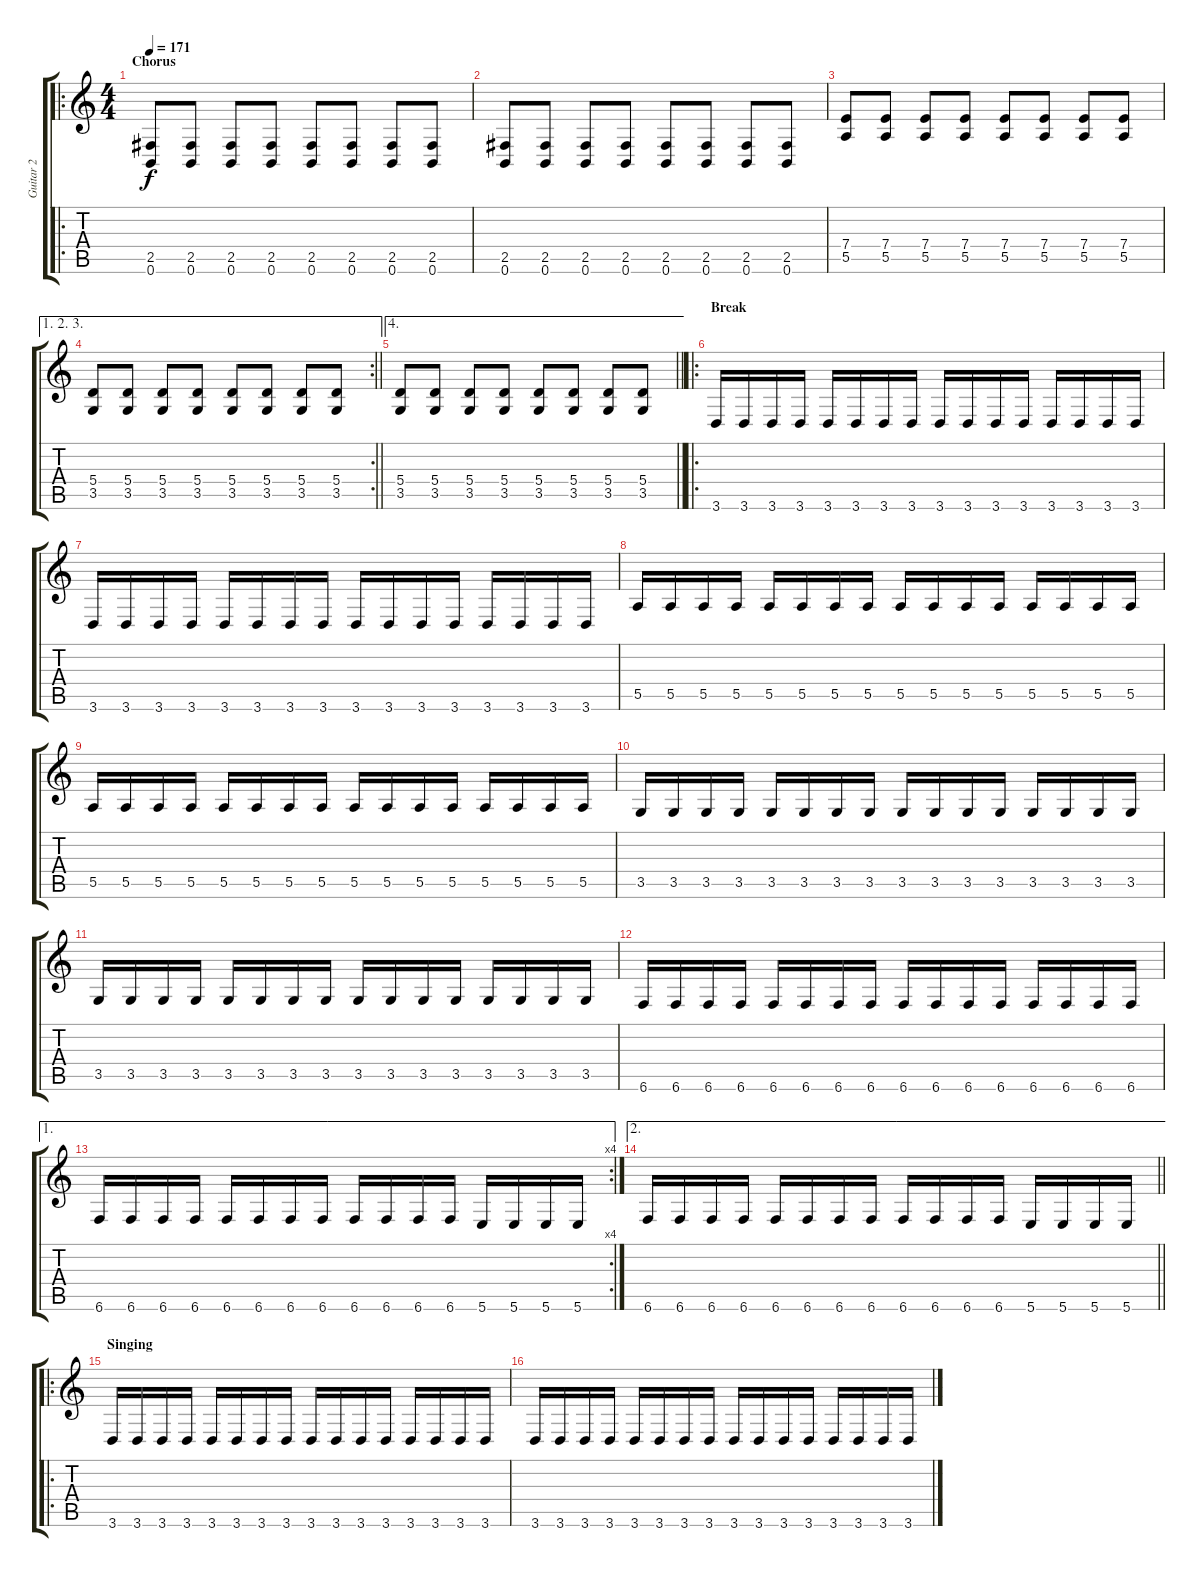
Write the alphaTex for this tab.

\track ("Guitar 2" "Guitar 2") {instrument distortionguitar}
\staff {score tabs}
\tuning (B3 Gb3 D3 A2 E2 B1) {hide}
\ro
\ts (4 4)
\section ("" "Chorus")
\tempo 171
\clef g2
\ks c
(2.5 0.6).8{dy f} (2.5 0.6).8 (2.5 0.6).8 (2.5 0.6).8 (2.5 0.6).8 (2.5 0.6).8 (2.5 0.6).8 (2.5 0.6).8 |
(2.5 0.6).8 (2.5 0.6).8 (2.5 0.6).8 (2.5 0.6).8 (2.5 0.6).8 (2.5 0.6).8 (2.5 0.6).8 (2.5 0.6).8 |
(7.4 5.5).8 (7.4 5.5).8 (7.4 5.5).8 (7.4 5.5).8 (7.4 5.5).8 (7.4 5.5).8 (7.4 5.5).8 (7.4 5.5).8 |
\ae (1 2 3)
\rc 2
\barLineRight lightlight
(5.4 3.5).8 (5.4 3.5).8 (5.4 3.5).8 (5.4 3.5).8 (5.4 3.5).8 (5.4 3.5).8 (5.4 3.5).8 (5.4 3.5).8 |
\ae 4
\barLineRight lightlight
(5.4 3.5).8 (5.4 3.5).8 (5.4 3.5).8 (5.4 3.5).8 (5.4 3.5).8 (5.4 3.5).8 (5.4 3.5).8 (5.4 3.5).8 |
\ro
\section ("" "Break")
3.6.16 3.6.16 3.6.16 3.6.16 3.6.16 3.6.16 3.6.16 3.6.16 3.6.16 3.6.16 3.6.16 3.6.16 3.6.16 3.6.16 3.6.16 3.6.16 |
3.6.16 3.6.16 3.6.16 3.6.16 3.6.16 3.6.16 3.6.16 3.6.16 3.6.16 3.6.16 3.6.16 3.6.16 3.6.16 3.6.16 3.6.16 3.6.16 |
5.5.16 5.5.16 5.5.16 5.5.16 5.5.16 5.5.16 5.5.16 5.5.16 5.5.16 5.5.16 5.5.16 5.5.16 5.5.16 5.5.16 5.5.16 5.5.16 |
5.5.16 5.5.16 5.5.16 5.5.16 5.5.16 5.5.16 5.5.16 5.5.16 5.5.16 5.5.16 5.5.16 5.5.16 5.5.16 5.5.16 5.5.16 5.5.16 |
3.5.16 3.5.16 3.5.16 3.5.16 3.5.16 3.5.16 3.5.16 3.5.16 3.5.16 3.5.16 3.5.16 3.5.16 3.5.16 3.5.16 3.5.16 3.5.16 |
3.5.16 3.5.16 3.5.16 3.5.16 3.5.16 3.5.16 3.5.16 3.5.16 3.5.16 3.5.16 3.5.16 3.5.16 3.5.16 3.5.16 3.5.16 3.5.16 |
6.6.16 6.6.16 6.6.16 6.6.16 6.6.16 6.6.16 6.6.16 6.6.16 6.6.16 6.6.16 6.6.16 6.6.16 6.6.16 6.6.16 6.6.16 6.6.16 |
\ae 1
\rc 4
6.6.16 6.6.16 6.6.16 6.6.16 6.6.16 6.6.16 6.6.16 6.6.16 6.6.16 6.6.16 6.6.16 6.6.16 5.6.16 5.6.16 5.6.16 5.6.16 |
\ae 2
\barLineRight lightlight
6.6.16 6.6.16 6.6.16 6.6.16 6.6.16 6.6.16 6.6.16 6.6.16 6.6.16 6.6.16 6.6.16 6.6.16 5.6.16 5.6.16 5.6.16 5.6.16 |
\ro
\section ("" "Singing")
3.6.16 3.6.16 3.6.16 3.6.16 3.6.16 3.6.16 3.6.16 3.6.16 3.6.16 3.6.16 3.6.16 3.6.16 3.6.16 3.6.16 3.6.16 3.6.16 |
3.6.16 3.6.16 3.6.16 3.6.16 3.6.16 3.6.16 3.6.16 3.6.16 3.6.16 3.6.16 3.6.16 3.6.16 3.6.16 3.6.16 3.6.16 3.6.16
